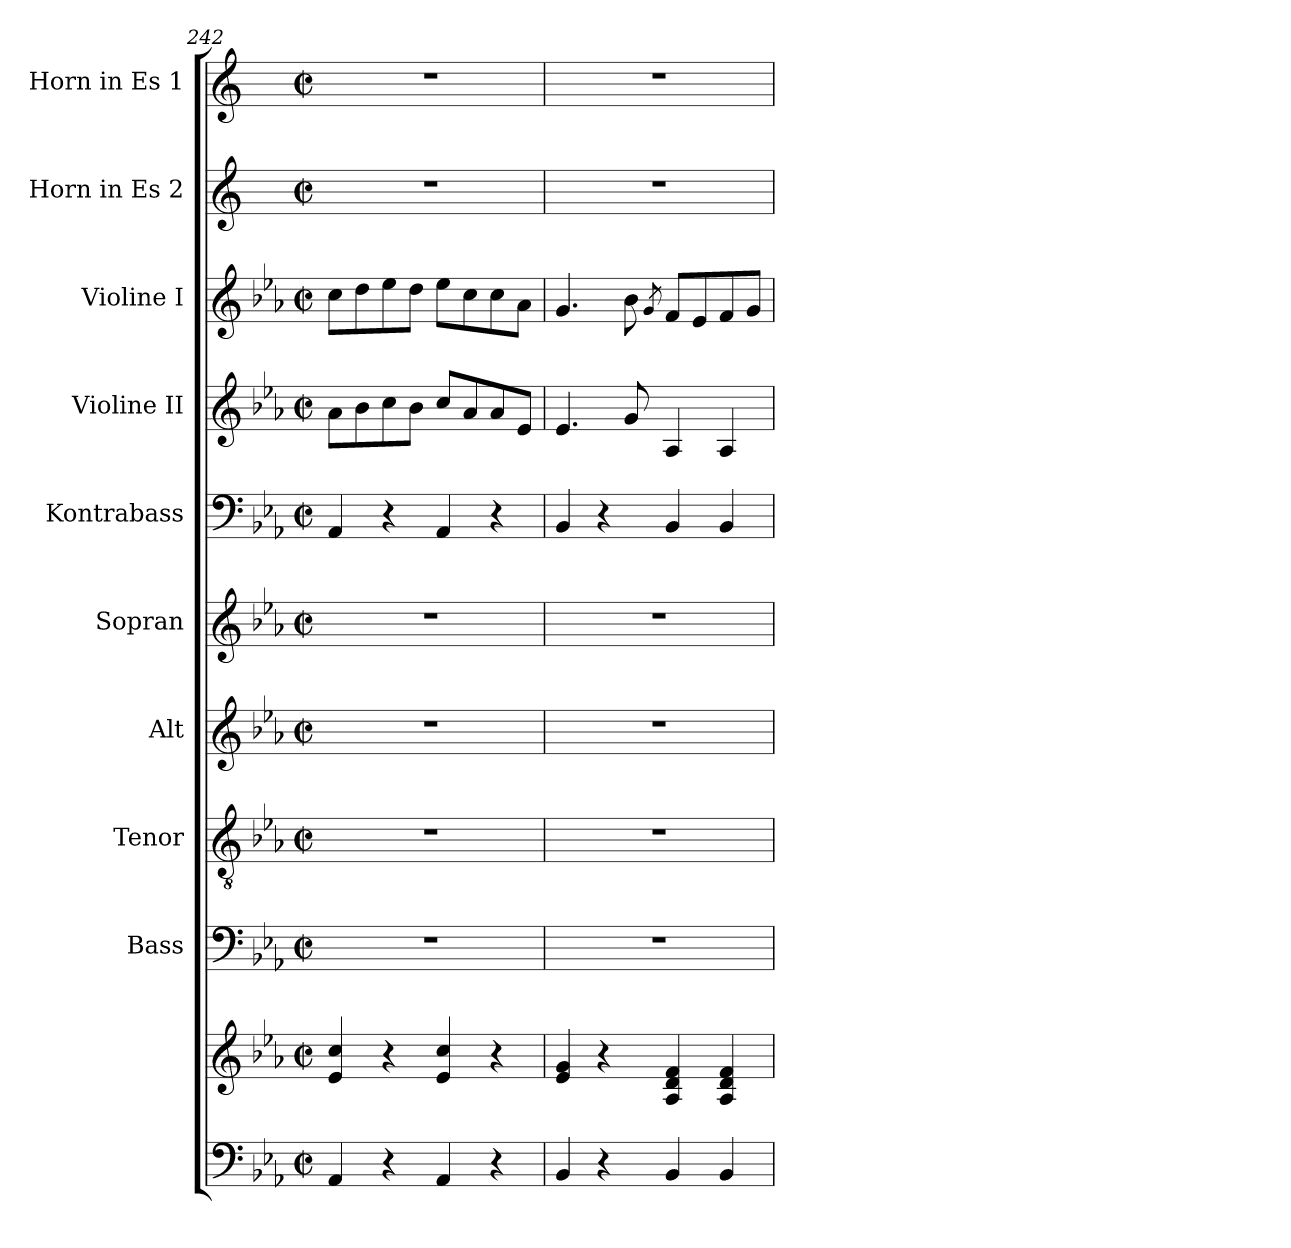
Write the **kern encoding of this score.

**kern	**kern	**kern	**kern	**kern	**kern	**kern	**kern	**kern	**kern	**kern
*part10	*part10	*part9	*part8	*part7	*part6	*part5	*part4	*part3	*part2	*part1
*staff11	*staff10	*staff9	*staff8	*staff7	*staff6	*staff5	*staff4	*staff3	*staff2	*staff1
*	*	*I"Bass	*I"Tenor	*I"Alt	*I"Sopran	*I"Kontrabass	*I"Violine II	*I"Violine I	*I"Horn in Es 2	*I"Horn in Es 1
*	*	*I'B.	*I'T.	*I'A.	*I'S.	*I'Kb.	*I'Vl. II	*I'Vl. I	*I'Hr. Es 2	*I'Hr. Es 1
*clefF4	*clefG2	*clefF4	*clefGv2	*clefG2	*clefG2	*clefF4	*clefG2	*clefG2	*clefG2	*clefG2
*	*	*	*	*	*	*ITrd7c12	*	*	*ITrd5c9	*ITrd5c9
*k[b-e-a-]	*k[b-e-a-]	*k[b-e-a-]	*k[b-e-a-]	*k[b-e-a-]	*k[b-e-a-]	*k[b-e-a-]	*k[b-e-a-]	*k[b-e-a-]	*k[b-e-a-]	*k[b-e-a-]
*E-:	*E-:	*E-:	*E-:	*E-:	*E-:	*E-:	*E-:	*E-:	*E-:	*E-:
*M2/2	*M2/2	*M2/2	*M2/2	*M2/2	*M2/2	*M2/2	*M2/2	*M2/2	*M2/2	*M2/2
*met(c|)	*met(c|)	*met(c|)	*met(c|)	*met(c|)	*met(c|)	*met(c|)	*met(c|)	*met(c|)	*met(c|)	*met(c|)
=242	=242	=242	=242	=242	=242	=242	=242	=242	=242	=242
4AA-/	4e-/ 4cc/	1r	1r	1r	1r	4AAA-/	8a-\L	8cc\L	1r	1r
.	.	.	.	.	.	.	8b-\	8dd\	.	.
4r	4r	.	.	.	.	4r	8cc\	8ee-\	.	.
.	.	.	.	.	.	.	8b-\J	8dd\J	.	.
4AA-/	4e-/ 4cc/	.	.	.	.	4AAA-/	8cc/L	8ee-\L	.	.
.	.	.	.	.	.	.	8a-/	8cc\	.	.
4r	4r	.	.	.	.	4r	8a-/	8cc\	.	.
.	.	.	.	.	.	.	8e-/J	8a-\J	.	.
!!LO:PB:g=z
=243	=243	=243	=243	=243	=243	=243	=243	=243	=243	=243
4BB-/	4e-/ 4g/	1r	1r	1r	1r	4BBB-/	4.e-/	4.g/	1r	1r
4r	4r	.	.	.	.	4r	.	.	.	.
.	.	.	.	.	.	.	8g/	8b-\	.	.
.	.	.	.	.	.	.	.	8qg/	.	.
4BB-/	4A-/ 4d/ 4f/	.	.	.	.	4BBB-/	4A-/	8f/L	.	.
.	.	.	.	.	.	.	.	8e-/	.	.
4BB-/	4A-/ 4d/ 4f/	.	.	.	.	4BBB-/	4A-/	8f/	.	.
.	.	.	.	.	.	.	.	8g/J	.	.
=	=	=	=	=	=	=	=	=	=	=
*-	*-	*-	*-	*-	*-	*-	*-	*-	*-	*-
